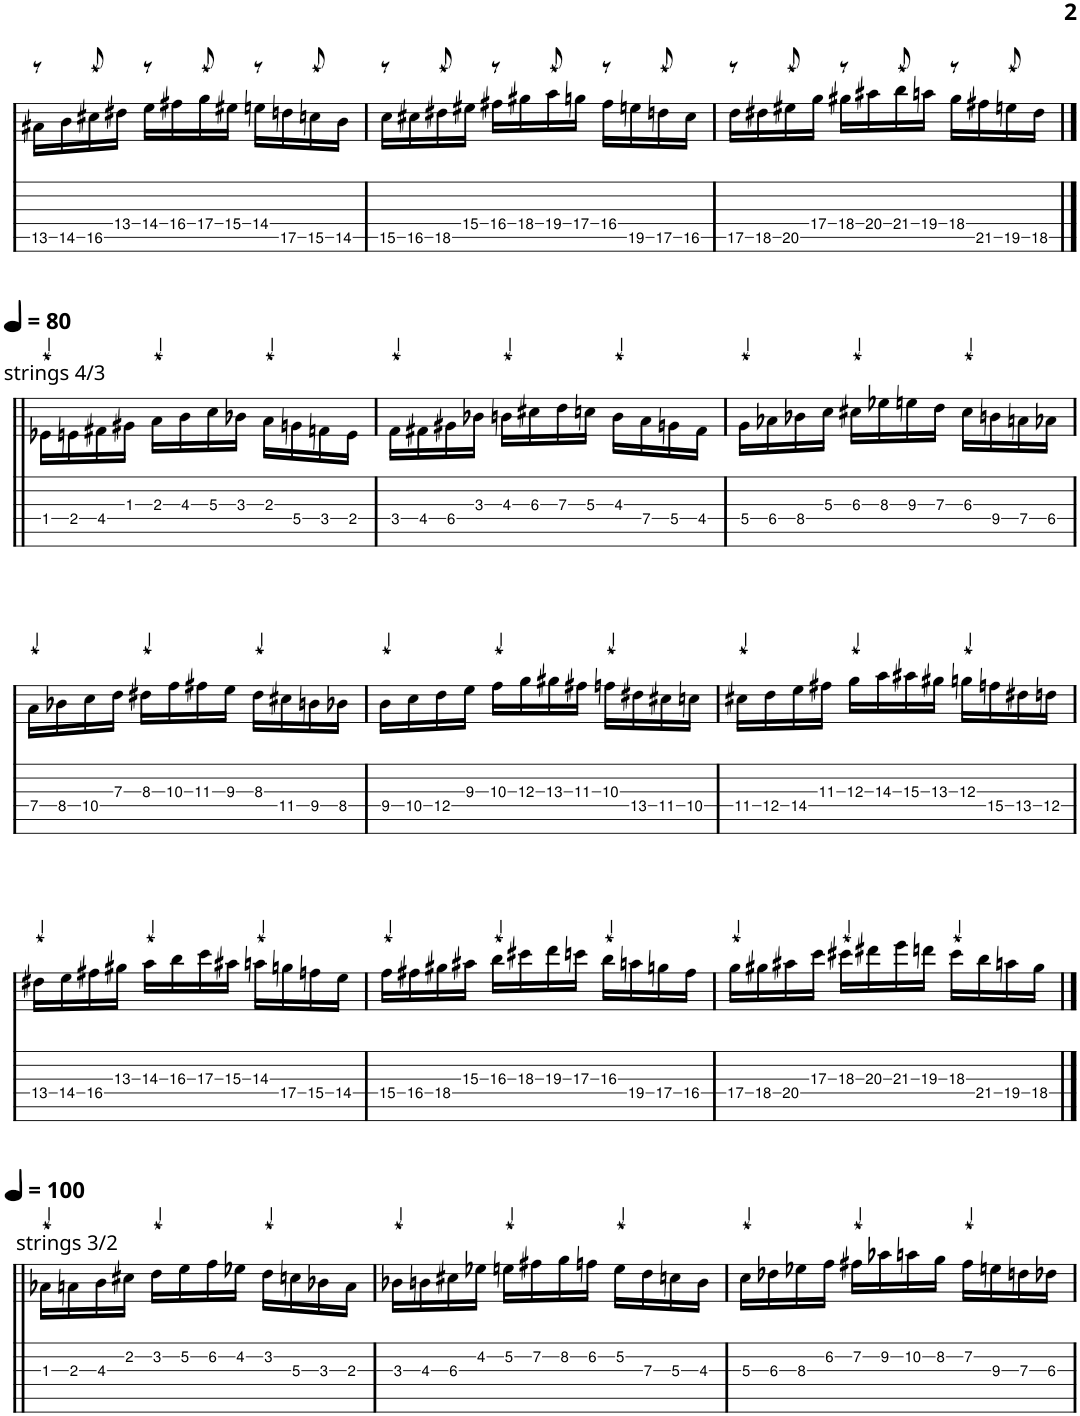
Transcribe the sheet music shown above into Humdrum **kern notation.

**kern	**kern	**kern
*part2	*part2	*part1
*staff3	*staff2	*staff1
*I"Electric Guitar	*	*I"Triangle
*I'Elec Gtr	*	*I'Tri
!!LO:PB:g=z
*	*clefGv2	*clefX
*k[]	*k[]	*k[]
*M3/4	*M3/4	*M3/4
=16	=16	=16
16A#X!LL	16A#X!\LL	8r
16B!J	16B!\	.
16c#X!L	16c#X!\	8Rff/
16d#X!JJ	16d#X!\JJ	.
16en!LL	16e!\LL	8r
16f#X!J	16f#X!\	.
16g!L	16g!\	8Rff/
16e#X!JJ	16e#X!\JJ	.
16e!LL	16en!\LL	8r
16d!J	16dn!\	.
16c!L	16cn!\	8Rff/
16B!JJ	16B!\JJ	.
=17-	=17-	=17-
16c!LL	16c!\LL	8r
16c#X!J	16c#X!\	.
16d#X!L	16d#X!\	8Rff/
16e#X!JJ	16e#X!\JJ	.
16f#X!LL	16f#X!\LL	8r
16g#X!J	16g#X!\	.
16a!L	16a!\	8Rff/
16gn!JJ	16gn!\JJ	.
16f#!LL	16f#!\LL	8r
16en!J	16en!\	.
16dn!L	16dn!\	8Rff/
16c#!JJ	16c#!\JJ	.
=18-	=18-	=18-
16d!LL	16d!\LL	8r
16d#X!J	16d#X!\	.
16e#X!L	16e#X!\	8Rff/
16g!JJ	16g!\JJ	.
16g#X!LL	16g#X!\LL	8r
16a#X!J	16a#X!\	.
16b!L	16b!\	8Rff/
16an!JJ	16an!\JJ	.
16g#!LL	16g#!\LL	8r
16f#X!J	16f#X!\	.
16en!L	16en!\	8Rff/
16d#!JJ	16d#!\JJ	.
!!LO:LB:g=z
=19-	=19-	=19-
*	*	*MM80
!	!LO:TX:a:t=strings 4/3	!
16E-X!LL	16E-X!\LL	4Rff/
16En!J	16En!\	.
16F#X!L	16F#X!\	.
16G#X!JJ	16G#X!\JJ	.
16A!LL	16A!\LL	4Rff/
16B#X!J	16B!\	.
16c!L	16c!\	.
16B-X!JJ	16B-X!\JJ	.
16A!LL	16A!\LL	4Rff/
16Gn!J	16Gn!\	.
16Fn!L	16Fn!\	.
16E!JJ	16E!\JJ	.
=20-	=20-	=20-
16F!LL	16F!\LL	4Rff/
16F#X!J	16F#X!\	.
16G#X!L	16G#X!\	.
16B-!JJ	16B-X!\JJ	.
16B#X!LL	16Bn!\LL	4Rff/
16c#X!J	16c#X!\	.
16d!L	16d!\	.
16cn!JJ	16cn!\JJ	.
16B!LL	16B!\LL	4Rff/
16A!J	16A!\	.
16G!L	16Gn!\	.
16F#X!JJ	16F#!\JJ	.
=21-	=21-	=21-
16G!LL	16G!\LL	4Rff/
16A-X!J	16A-X!\	.
16B-X!L	16B-X!\	.
16c!JJ	16c!\JJ	.
16c#X!LL	16c#X!\LL	4Rff/
16e-X!J	16e-X!\	.
16en!L	16en!\	.
16d!JJ	16d!\JJ	.
16c#X!LL	16c#!\LL	4Rff/
16B#X!J	16Bn!\	.
16A!L	16An!\	.
16A-X!JJ	16A-X!\JJ	.
!!LO:LB:g=z
=22-	=22-	=22-
16An!LL	16A!\LL	4Rff/
16B-X!J	16B-X!\	.
16cn!L	16c!\	.
16d!JJ	16d!\JJ	.
16d#X!LL	16d#X!\LL	4Rff/
16f!J	16f!\	.
16f#X!L	16f#X!\	.
16e!JJ	16e!\JJ	.
16d#!LL	16d#!\LL	4Rff/
16c#X!J	16c#X!\	.
16B#X!L	16Bn!\	.
16B-X!JJ	16B-X!\JJ	.
=23-	=23-	=23-
16B#X!LL	16B!\LL	4Rff/
16c!J	16c!\	.
16d!L	16d!\	.
16e!JJ	16e!\JJ	.
16f!LL	16f!\LL	4Rff/
16g!J	16g!\	.
16g#X!L	16g#X!\	.
16f#X!JJ	16f#X!\JJ	.
16fn!LL	16fn!\LL	4Rff/
16d#X!J	16d#X!\	.
16c#X!L	16c#X!\	.
16cn!JJ	16cn!\JJ	.
=24-	=24-	=24-
16c#X!LL	16c#X!\LL	4Rff/
16dn!J	16d!\	.
16e!L	16e!\	.
16f#X!JJ	16f#X!\JJ	.
16g!LL	16g!\LL	4Rff/
16a!J	16a!\	.
16a#X!L	16a#X!\	.
16g#X!JJ	16g#X!\JJ	.
16gn!LL	16gn!\LL	4Rff/
16f!J	16fn!\	.
16d#X!L	16d#X!\	.
16dn!JJ	16dn!\JJ	.
!!LO:LB:g=z
=25-	=25-	=25-
16d#X!LL	16d#X!\LL	4Rff/
16e!J	16e!\	.
16f#X!L	16f#X!\	.
16g#X!JJ	16g#X!\JJ	.
16an!LL	16a!\LL	4Rff/
16b#X!J	16b!\	.
16cc!L	16cc!\	.
16a#X!JJ	16a#X!\JJ	.
16a!LL	16an!\LL	4Rff/
16g!J	16gn!\	.
16f!L	16fn!\	.
16e!JJ	16e!\JJ	.
=26-	=26-	=26-
16f!LL	16f!\LL	4Rff/
16f#X!J	16f#X!\	.
16g#X!L	16g#X!\	.
16a#X!JJ	16a#X!\JJ	.
16b#X!LL	16b!\LL	4Rff/
16cc#X!J	16cc#X!\	.
16dd!L	16dd!\	.
16ccn!JJ	16ccn!\JJ	.
16b!LL	16b!\LL	4Rff/
16an!J	16an!\	.
16gn!L	16gn!\	.
16f#!JJ	16f#!\JJ	.
=27-	=27-	=27-
16g!LL	16g!\LL	4Rff/
16g#X!J	16g#X!\	.
16a#X!L	16a#X!\	.
16cc!JJ	16cc!\JJ	.
16cc#X!LL	16cc#X!\LL	4Rff/
16dd#X!J	16dd#X!\	.
16ee!L	16ee!\	.
16ddn!JJ	16ddn!\JJ	.
16cc#!LL	16cc#!\LL	4Rff/
16b#X!J	16b!\	.
16an!L	16an!\	.
16g#!JJ	16g#!\JJ	.
!!LO:LB:g=z
=28-	=28-	=28-
*	*	*MM100
!	!LO:TX:a:t=strings 3/2	!
16A-X!LL	16A-X!\LL	4Rff/
16An!J	16An!\	.
16B#X!L	16B!\	.
16c#X!JJ	16c#X!\JJ	.
16d!LL	16d!\LL	4Rff/
16e!J	16e!\	.
16f!L	16f!\	.
16e-X!JJ	16e-X!\JJ	.
16d!LL	16d!\LL	4Rff/
16cn!J	16cn!\	.
16B-X!L	16B-X!\	.
16A!JJ	16A!\JJ	.
=29-	=29-	=29-
16B-!LL	16B-X!\LL	4Rff/
16B#X!J	16Bn!\	.
16c#X!L	16c#X!\	.
16e-X!JJ	16e-X!\JJ	.
16en!LL	16en!\LL	4Rff/
16f#X!J	16f#X!\	.
16g!L	16g!\	.
16fn!JJ	16fn!\JJ	.
16e!LL	16e!\LL	4Rff/
16d!J	16d!\	.
16cn!L	16cn!\	.
16B!JJ	16B!\JJ	.
=30-	=30-	=30-
16c!LL	16c!\LL	4Rff/
16d-X!J	16d-X!\	.
16e-X!L	16e-X!\	.
16f!JJ	16f!\JJ	.
16f#X!LL	16f#X!\LL	4Rff/
16a-X!J	16a-X!\	.
16an!L	16an!\	.
16g!JJ	16g!\JJ	.
16f#!LL	16f#!\LL	4Rff/
16en!J	16en!\	.
16dn!L	16dn!\	.
16d-X!JJ	16d-X!\JJ	.
=-	=-	=-
*-	*-	*-
